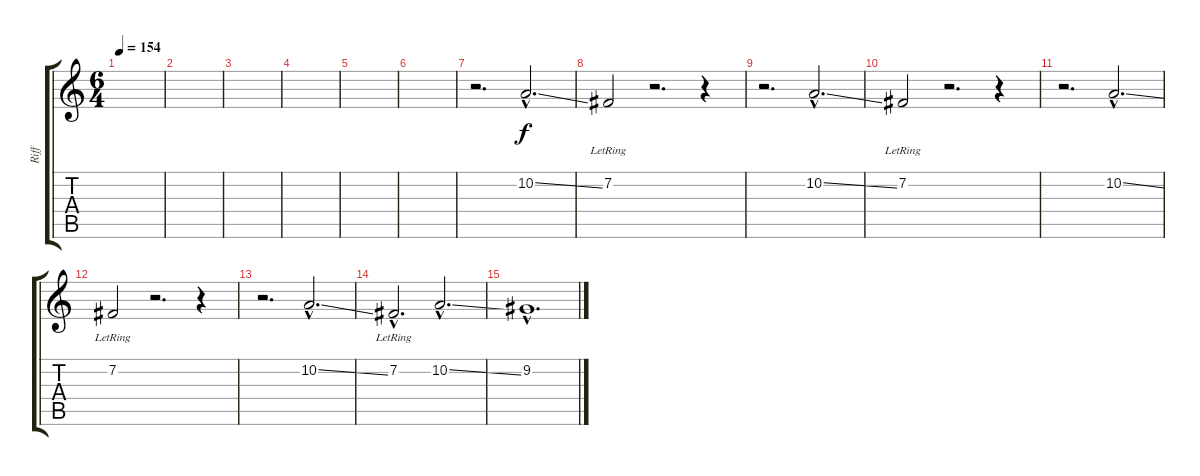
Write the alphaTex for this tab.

\track ("Riff" "Riff") {instrument clarinet}
\staff {score tabs}
\tuning (E4 B3 G3 D3 A2 E2) {hide}
\ts (6 4)
\tempo 154
\clef g2
\ks c
|
|
|
|
|
|
r.2{d} 10.2{ss hac}.2{d} |
7.2{lr}.2 r.2{d} r.4 |
r.2{d} 10.2{ss hac}.2{d} |
7.2{lr}.2 r.2{d} r.4 |
r.2{d} 10.2{ss hac}.2{d} |
7.2{lr}.2 r.2{d} r.4 |
r.2{d} 10.2{ss hac}.2{d} |
7.2{hac lr}.2{d} 10.2{ss hac}.2{d} |
9.2{hac}.1{d}
